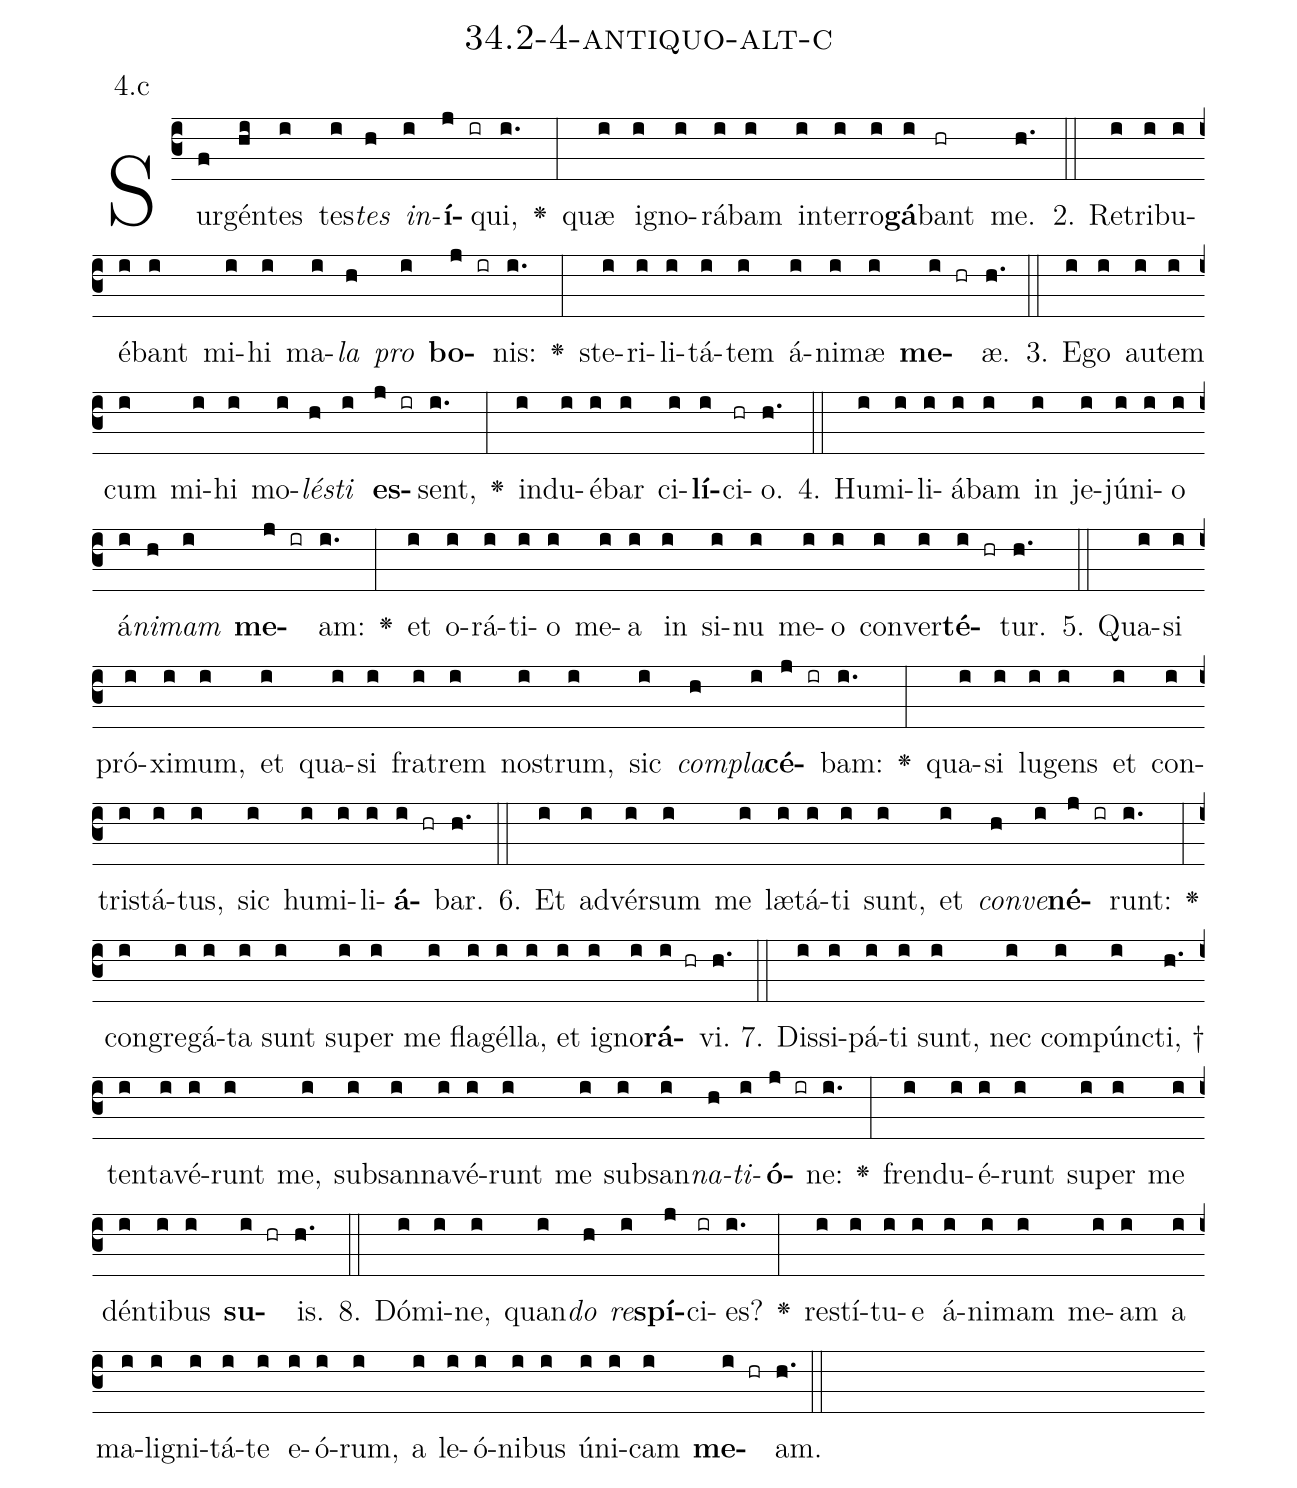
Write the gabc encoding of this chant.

name: 34.2-4-antiquo-alt-c;
annotation: 4.c;
%%
(c3)Sur(f)gén(hi)tes(i) tes(i)<i>tes</i>(h) <i>in</i>(i)<b>í</b>(j ir)qui,(i.) <v>\greheightstar</v>(:) quæ(i) i(i)gno(i)rá(i)bam(i) in(i)ter(i)ro(i)<b>gá</b>(i)bant(hr) me.(h.) (::)
2. Re(i)tri(i)bu(i)é(i)bant(i) mi(i)hi(i) ma(i)<i>la</i>(h) <i>pro</i>(i) <b>bo</b>(j ir)nis:(i.) <v>\greheightstar</v>(:) ste(i)ri(i)li(i)tá(i)tem(i) á(i)ni(i)mæ(i) <b>me</b>(i hr)æ.(h.) (::)
3. E(i)go(i) au(i)tem(i) cum(i) mi(i)hi(i) mo(i)<i>lés</i>(h)<i>ti</i>(i) <b>es</b>(j ir)sent,(i.) <v>\greheightstar</v>(:) ind(i)u(i)é(i)bar(i) ci(i)<b>lí</b>(i)ci(hr)o.(h.) (::)
4. Hu(i)mi(i)li(i)á(i)bam(i) in(i) je(i)jú(i)ni(i)o(i) á(i)<i>ni</i>(h)<i>mam</i>(i) <b>me</b>(j ir)am:(i.) <v>\greheightstar</v>(:) et(i) o(i)rá(i)ti(i)o(i) me(i)a(i) in(i) si(i)nu(i) me(i)o(i) con(i)ver(i)<b>té</b>(i hr)tur.(h.) (::)
5. Qua(i)si(i) pró(i)xi(i)mum,(i) et(i) qua(i)si(i) fra(i)trem(i) nos(i)trum,(i) sic(i) <i>com</i>(h)<i>pla</i>(i)<b>cé</b>(j ir)bam:(i.) <v>\greheightstar</v>(:) qua(i)si(i) lu(i)gens(i) et(i) con(i)tris(i)tá(i)tus,(i) sic(i) hu(i)mi(i)li(i)<b>á</b>(i hr)bar.(h.) (::)
6. Et(i) ad(i)vér(i)sum(i) me(i) læ(i)tá(i)ti(i) sunt,(i) et(i) <i>con</i>(h)<i>ve</i>(i)<b>né</b>(j ir)runt:(i.) <v>\greheightstar</v>(:) con(i)gre(i)gá(i)ta(i) sunt(i) su(i)per(i) me(i) fla(i)gél(i)la,(i) et(i) i(i)gno(i)<b>rá</b>(i hr)vi.(h.) (::)
7. Dis(i)si(i)pá(i)ti(i) sunt,(i) nec(i) com(i)púnc(i)ti, †(h.) ten(i)ta(i)vé(i)runt(i) me,(i) sub(i)san(i)na(i)vé(i)runt(i) me(i) sub(i)san(i)<i>na</i>(h)<i>ti</i>(i)<b>ó</b>(j ir)ne:(i.) <v>\greheightstar</v>(:) fren(i)du(i)é(i)runt(i) su(i)per(i) me(i) dén(i)ti(i)bus(i) <b>su</b>(i hr)is.(h.) (::)
8. Dó(i)mi(i)ne,(i) quan(i)<i>do</i>(h) <i>re</i>(i)<b>spí</b>(j)ci(ir)es?(i.) <v>\greheightstar</v>(:) re(i)stí(i)tu(i)e(i) á(i)ni(i)mam(i) me(i)am(i) a(i) ma(i)li(i)gni(i)tá(i)te(i) e(i)ó(i)rum,(i) a(i) le(i)ó(i)ni(i)bus(i) ú(i)ni(i)cam(i) <b>me</b>(i hr)am.(h.) (::)
